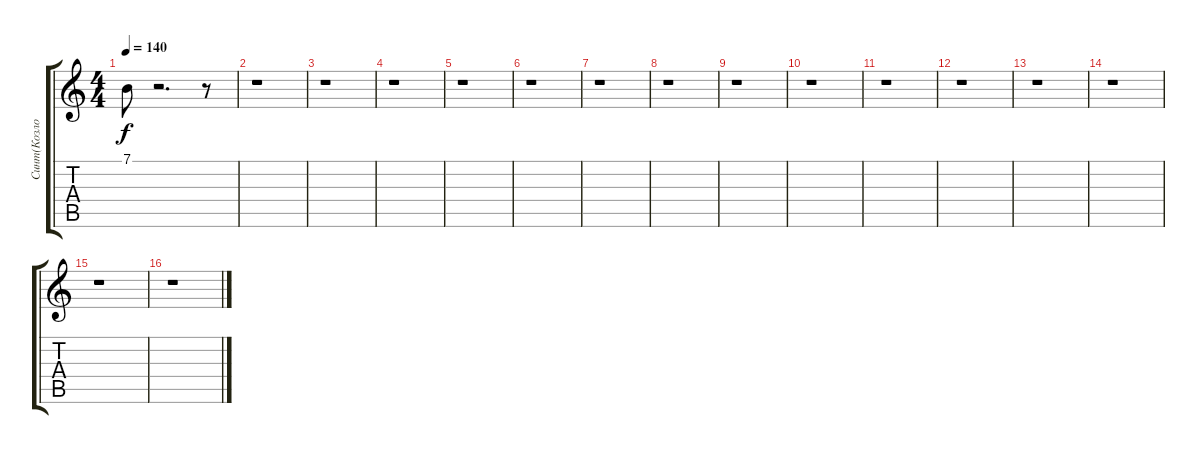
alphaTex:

\track ("Синт(Козлов)" "Синт(Козло") {instrument lead8bassandlead}
\staff {score tabs}
\tuning (E4 B3 G3 D3 A2 E2) {hide}
\ts (4 4)
\tempo 140
\clef g2
\ks c
7.1.8{dy f} r.2{d} r.8 |
r.1 |
r.1 |
r.1 |
r.1 |
r.1 |
r.1 |
r.1 |
r.1 |
r.1 |
r.1 |
r.1 |
r.1 |
r.1 |
r.1 |
r.1
